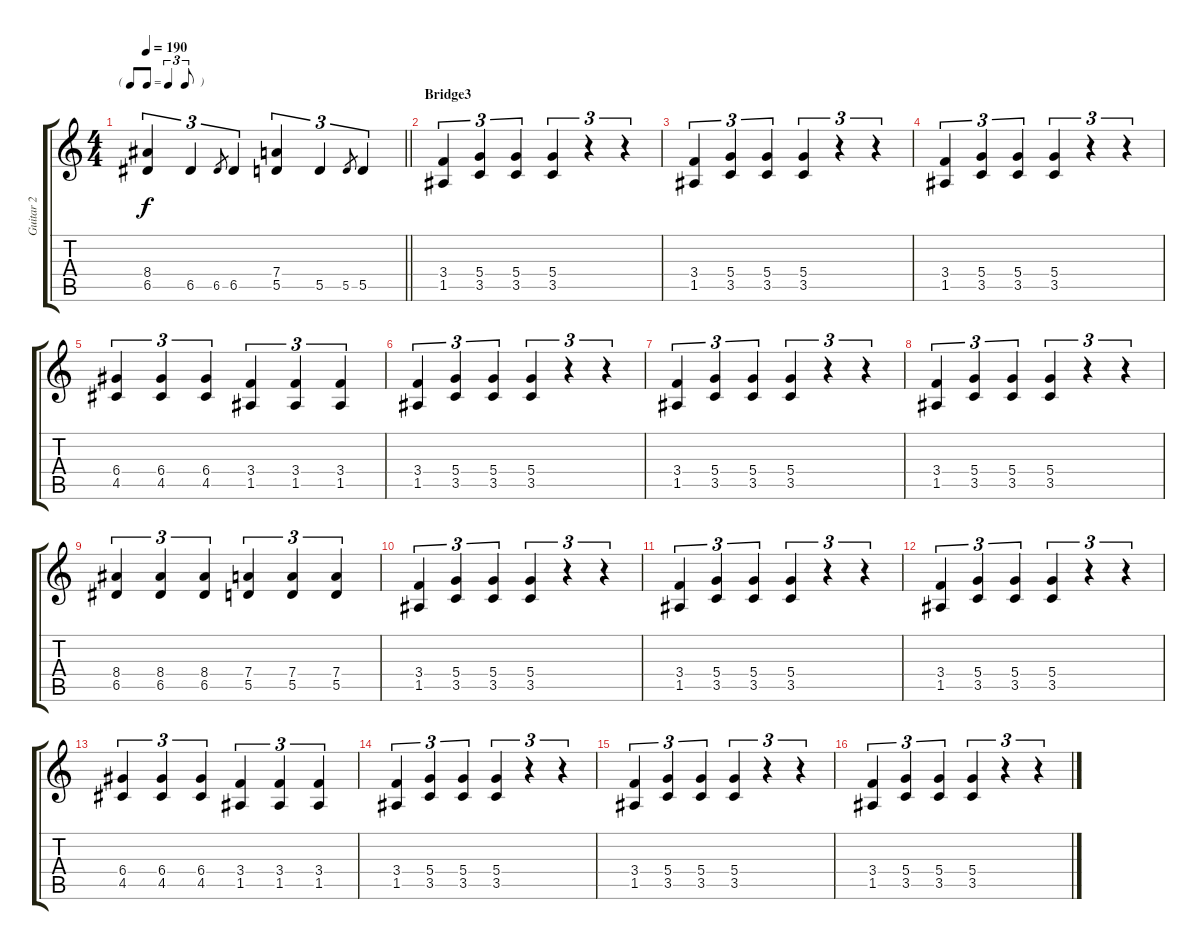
\track ("Guitar 2" "Guitar 2") {instrument distortionguitar}
\staff {score tabs}
\tuning (E4 B3 G3 D3 A2 E2) {hide}
\ts (4 4)
\tf triplet8th
\tempo 190
\clef g2
\barLineRight lightlight
\ks c
(8.4 6.5).4{tu (3 2) dy f} 6.5.4{tu (3 2)} 6.5.8{gr} 6.5.4{tu (3 2)} (7.4 5.5).4{tu (3 2)} 5.5.4{tu (3 2)} 5.5.8{gr} 5.5.4{tu (3 2)} |
\section ("" "Bridge3")
(3.4 1.5).4{tu (3 2)} (5.4 3.5).4{tu (3 2)} (5.4 3.5).4{tu (3 2)} (5.4 3.5).4{tu (3 2)} r.4{tu (3 2)} r.4{tu (3 2)} |
(3.4 1.5).4{tu (3 2)} (5.4 3.5).4{tu (3 2)} (5.4 3.5).4{tu (3 2)} (5.4 3.5).4{tu (3 2)} r.4{tu (3 2)} r.4{tu (3 2)} |
(3.4 1.5).4{tu (3 2)} (5.4 3.5).4{tu (3 2)} (5.4 3.5).4{tu (3 2)} (5.4 3.5).4{tu (3 2)} r.4{tu (3 2)} r.4{tu (3 2)} |
(6.4 4.5).4{tu (3 2)} (6.4 4.5).4{tu (3 2)} (6.4 4.5).4{tu (3 2)} (3.4 1.5).4{tu (3 2)} (3.4 1.5).4{tu (3 2)} (3.4 1.5).4{tu (3 2)} |
(3.4 1.5).4{tu (3 2)} (5.4 3.5).4{tu (3 2)} (5.4 3.5).4{tu (3 2)} (5.4 3.5).4{tu (3 2)} r.4{tu (3 2)} r.4{tu (3 2)} |
(3.4 1.5).4{tu (3 2)} (5.4 3.5).4{tu (3 2)} (5.4 3.5).4{tu (3 2)} (5.4 3.5).4{tu (3 2)} r.4{tu (3 2)} r.4{tu (3 2)} |
(3.4 1.5).4{tu (3 2)} (5.4 3.5).4{tu (3 2)} (5.4 3.5).4{tu (3 2)} (5.4 3.5).4{tu (3 2)} r.4{tu (3 2)} r.4{tu (3 2)} |
(8.4 6.5).4{tu (3 2)} (8.4 6.5).4{tu (3 2)} (8.4 6.5).4{tu (3 2)} (7.4 5.5).4{tu (3 2)} (7.4 5.5).4{tu (3 2)} (7.4 5.5).4{tu (3 2)} |
(3.4 1.5).4{tu (3 2)} (5.4 3.5).4{tu (3 2)} (5.4 3.5).4{tu (3 2)} (5.4 3.5).4{tu (3 2)} r.4{tu (3 2)} r.4{tu (3 2)} |
(3.4 1.5).4{tu (3 2)} (5.4 3.5).4{tu (3 2)} (5.4 3.5).4{tu (3 2)} (5.4 3.5).4{tu (3 2)} r.4{tu (3 2)} r.4{tu (3 2)} |
(3.4 1.5).4{tu (3 2)} (5.4 3.5).4{tu (3 2)} (5.4 3.5).4{tu (3 2)} (5.4 3.5).4{tu (3 2)} r.4{tu (3 2)} r.4{tu (3 2)} |
(6.4 4.5).4{tu (3 2)} (6.4 4.5).4{tu (3 2)} (6.4 4.5).4{tu (3 2)} (3.4 1.5).4{tu (3 2)} (3.4 1.5).4{tu (3 2)} (3.4 1.5).4{tu (3 2)} |
(3.4 1.5).4{tu (3 2)} (5.4 3.5).4{tu (3 2)} (5.4 3.5).4{tu (3 2)} (5.4 3.5).4{tu (3 2)} r.4{tu (3 2)} r.4{tu (3 2)} |
(3.4 1.5).4{tu (3 2)} (5.4 3.5).4{tu (3 2)} (5.4 3.5).4{tu (3 2)} (5.4 3.5).4{tu (3 2)} r.4{tu (3 2)} r.4{tu (3 2)} |
(3.4 1.5).4{tu (3 2)} (5.4 3.5).4{tu (3 2)} (5.4 3.5).4{tu (3 2)} (5.4 3.5).4{tu (3 2)} r.4{tu (3 2)} r.4{tu (3 2)}
